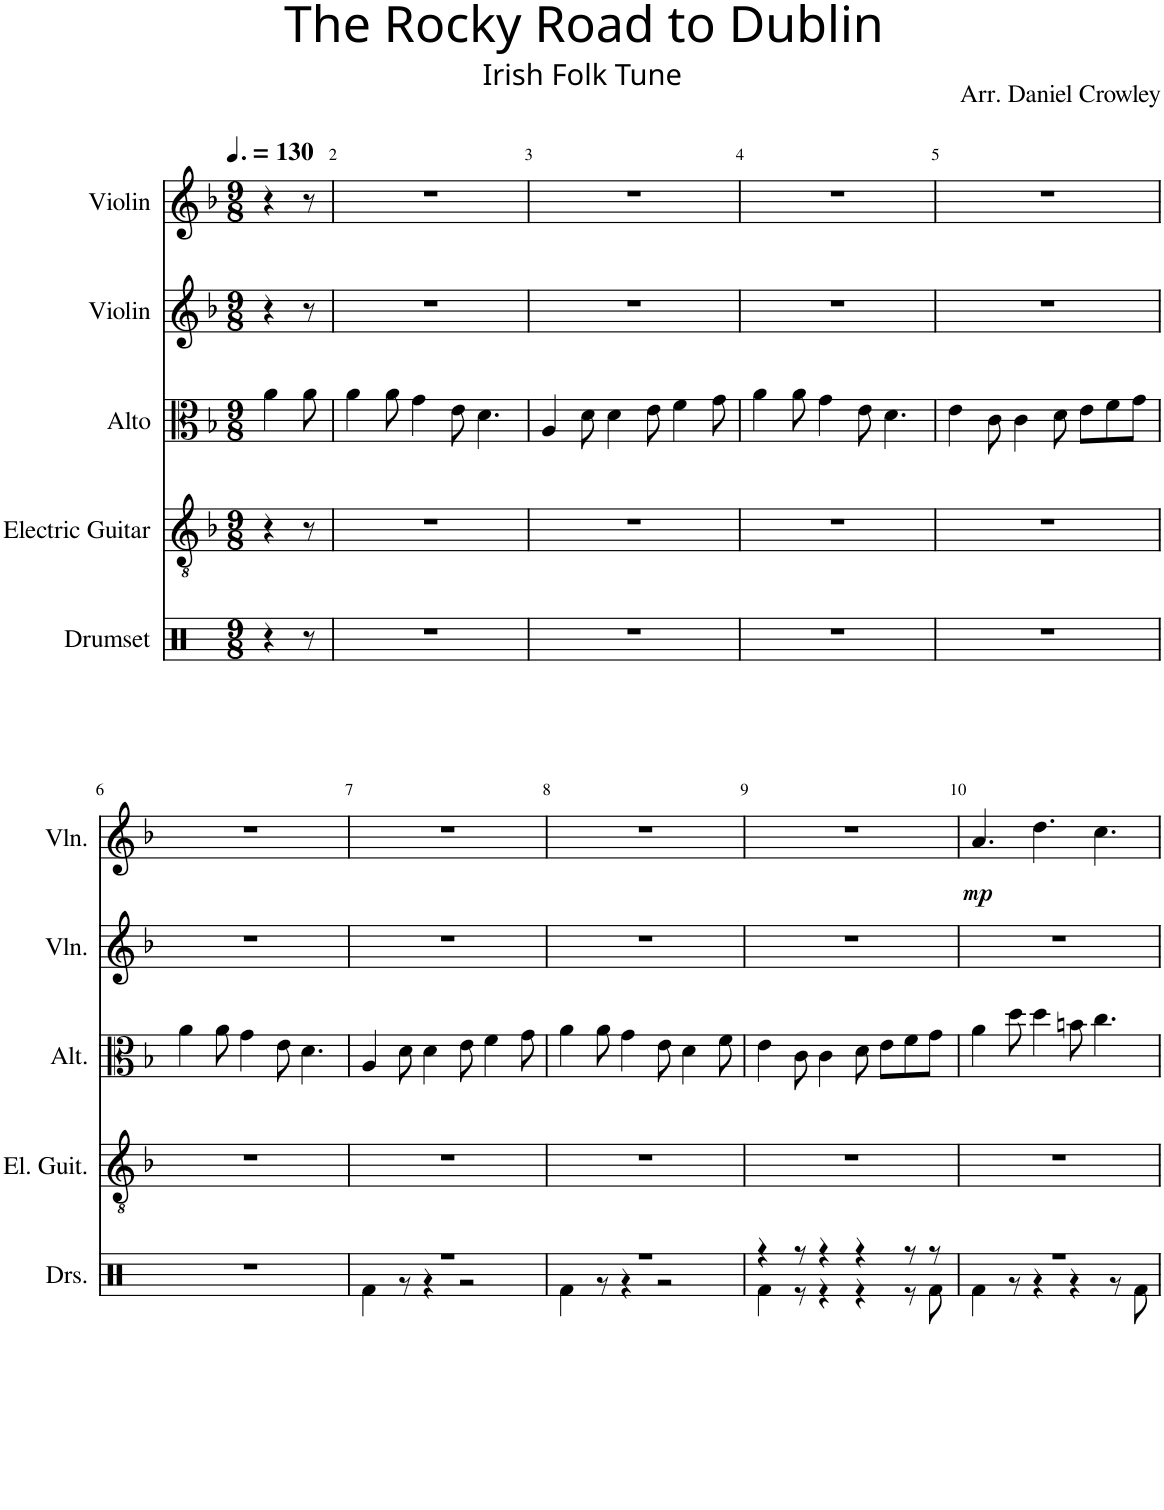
**kern	**kern	**kern	**dynam	**kern	**kern	**kern	**dynam
*part6	*part5	*part4	*part4	*part3	*part2	*part1	*part1
*staff6	*staff5	*staff4	*staff4	*staff3	*staff2	*staff1	*staff1
*I"Drumset	*I"Electric Guitar	*I"Violoncello	*	*I"Alto	*I"Violin	*I"Violin	*
*I'Drs.	*I'El. Guit.	*I'Vc.	*	*I'Alt.	*I'Vln.	*I'Vln.	*
*	*	*stria5	*	*	*	*	*
*clefX	*clefGv2	*clefF4	*	*clefC3	*clefG2	*clefG2	*
*k[]	*k[b-]	*k[b-]	*	*k[b-]	*k[b-]	*k[b-]	*
*M9/8	*M9/8	*M9/8	*	*M9/8	*M9/8	*M9/8	*
*MM195	*MM195	*MM195	*	*MM195	*MM195	*MM195	*
=1	=1	=1	=1	=1	=1	=1	=1
4r	4r	4r	.	4a\	4r	4r	.
8r	8r	8r	.	8a\	8r	8r	.
=2	=2	=2	=2	=2	=2	=2	=2
!	!	!	!LO:DY:b	!	!	!	!
8%9r	8%9r	[1AA	mp	4a\	8%9r	8%9r	.
.	.	.	.	8a\	.	.	.
.	.	.	.	4g\	.	.	.
.	.	.	.	8e\	.	.	.
.	.	.	.	4.d\	.	.	.
.	.	8AA]	.	.	.	.	.
=3	=3	=3	=3	=3	=3	=3	=3
8%9r	8%9r	[1AA	.	4A/	8%9r	8%9r	.
.	.	.	.	8d\	.	.	.
.	.	.	.	4d\	.	.	.
.	.	.	.	8e\	.	.	.
.	.	.	.	4f\	.	.	.
.	.	8AA]	.	8g\	.	.	.
=4	=4	=4	=4	=4	=4	=4	=4
8%9r	8%9r	[1AA	.	4a\	8%9r	8%9r	.
.	.	.	.	8a\	.	.	.
.	.	.	.	4g\	.	.	.
.	.	.	.	8e\	.	.	.
.	.	.	.	4.d\	.	.	.
.	.	8AA]	.	.	.	.	.
=5	=5	=5	=5	=5	=5	=5	=5
8%9r	8%9r	[1E	.	4e\	8%9r	8%9r	.
.	.	.	.	8c\	.	.	.
.	.	.	.	4c\	.	.	.
.	.	.	.	8d\	.	.	.
.	.	.	.	8e\L	.	.	.
.	.	.	.	8f\	.	.	.
.	.	8E]	.	8g\J	.	.	.
!!LO:LB:g=z
=6	=6	=6	=6	=6	=6	=6	=6
8%9r	8%9r	[1A	.	4a\	8%9r	8%9r	.
.	.	.	.	8a\	.	.	.
.	.	.	.	4g\	.	.	.
.	.	.	.	8e\	.	.	.
.	.	.	.	4.d\	.	.	.
.	.	8A]	.	.	.	.	.
=7	=7	=7	=7	=7	=7	=7	=7
*^	*	*	*	*	*	*	*
8%9r	4Rf\	8%9r	[1AA	.	4A/	8%9r	8%9r	.
.	8r	.	.	.	8d\	.	.	.
.	4r	.	.	.	4d\	.	.	.
.	2r	.	.	.	8e\	.	.	.
.	.	.	.	.	4f\	.	.	.
.	.	.	8AA]	.	8g\	.	.	.
=8	=8	=8	=8	=8	=8	=8	=8	=8
8%9r	4Rf\	8%9r	[1AA	.	4a\	8%9r	8%9r	.
.	8r	.	.	.	8a\	.	.	.
.	4r	.	.	.	4g\	.	.	.
.	2r	.	.	.	8e\	.	.	.
.	.	.	.	.	4d\	.	.	.
.	.	.	8AA]	.	8f\	.	.	.
=9	=9	=9	=9	=9	=9	=9	=9	=9
4r	4Rf\	8%9r	[1E	.	4e\	8%9r	8%9r	.
8r	8r	.	.	.	8c\	.	.	.
4r	4r	.	.	.	4c\	.	.	.
4r	4r	.	.	.	8d\	.	.	.
.	.	.	.	.	8e\L	.	.	.
8r	8r	.	.	.	8f\	.	.	.
8r	8Rf\	.	8E]	.	8g\J	.	.	.
=10	=10	=10	=10	=10	=10	=10	=10	=10
!	!	!	!	!	!	!	!	!LO:DY:b
8%9r	4Rf\	8%9r	4.AA	.	4a\	8%9r	4.a/	mp
.	8r	.	.	.	8dd\	.	.	.
.	4r	.	4.D	.	4dd\	.	4.dd\	.
.	4r	.	.	.	8bn\	.	.	.
.	.	.	4.C	.	4.cc\	.	4.cc\	.
.	8r	.	.	.	.	.	.	.
.	8Rf\	.	.	.	.	.	.	.
*v	*v	*	*	*	*	*	*	*
=	=	=	=	=	=	=	=
*-	*-	*-	*-	*-	*-	*-	*-
